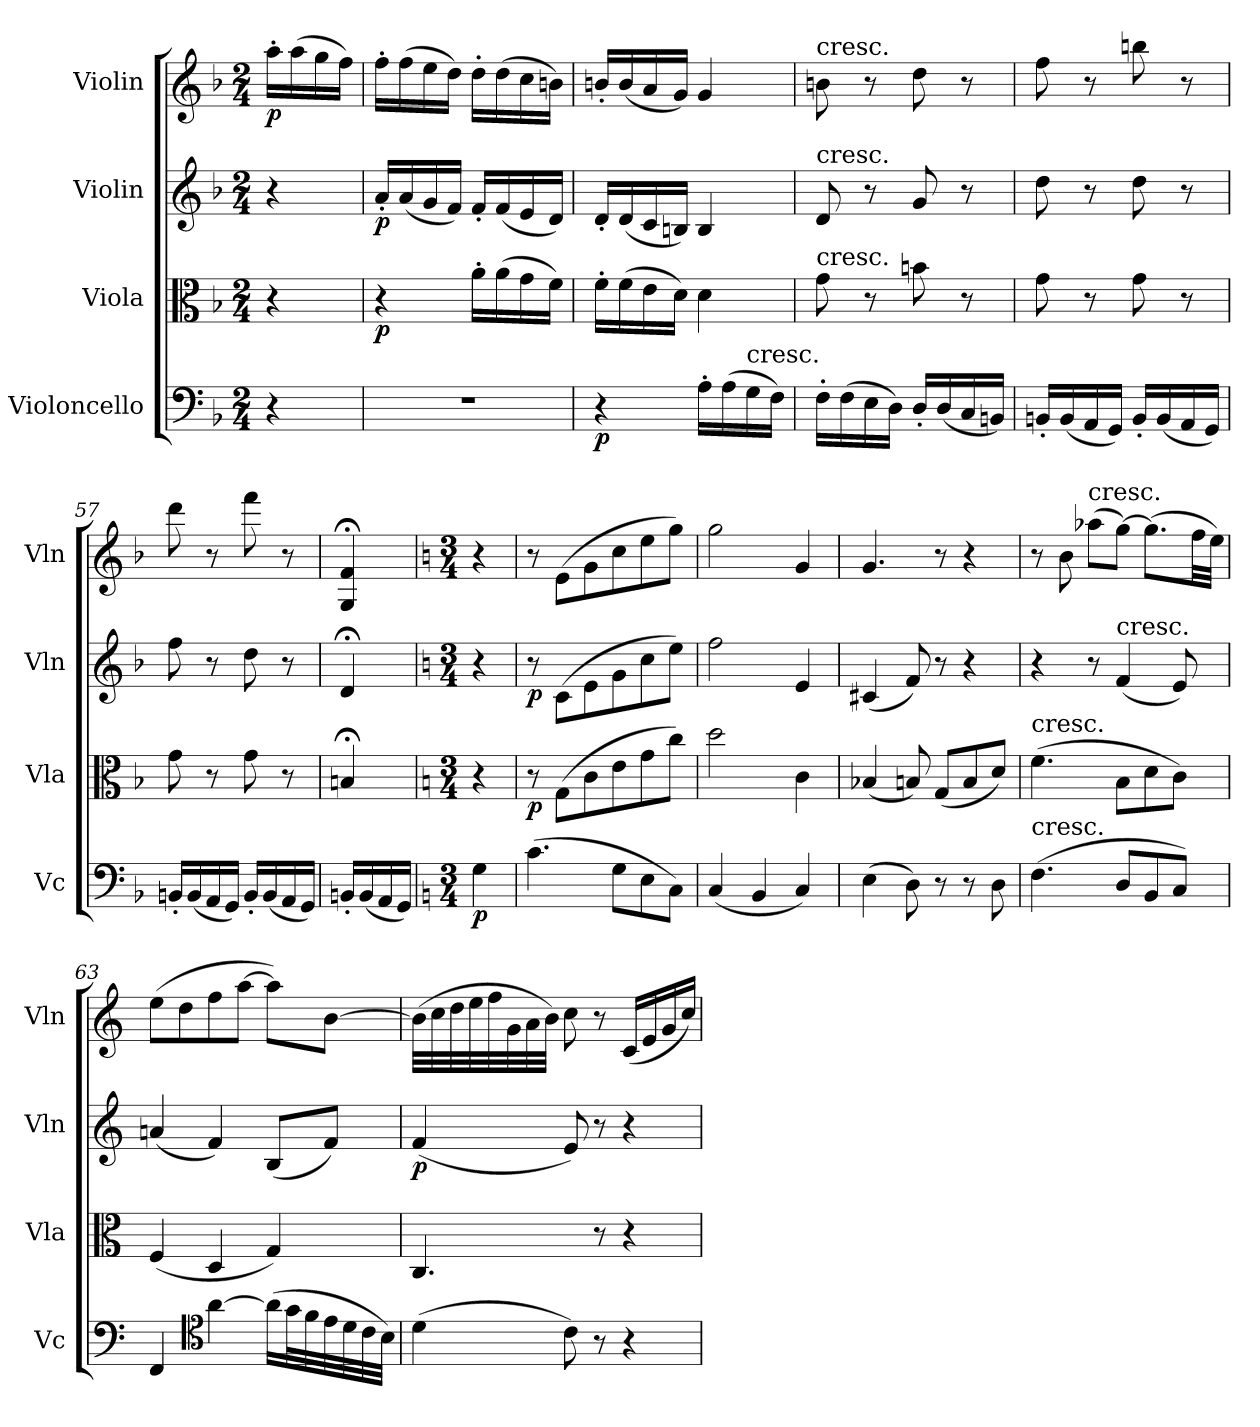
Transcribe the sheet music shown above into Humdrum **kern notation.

**kern	**dynam	**kern	**dynam	**kern	**dynam	**kern	**dynam
*part4	*part4	*part3	*part3	*part2	*part2	*part1	*part1
*staff4	*staff4	*staff3	*staff3	*staff2	*staff2	*staff1	*staff1
*I"Violoncello	*	*I"Viola	*	*I"Violin	*	*I"Violin	*
*I'Vc	*	*I'Vla	*	*I'Vln	*	*I'Vln	*
*clefF4	*	*clefC3	*	*clefG2	*	*clefG2	*
*k[b-]	*	*k[b-]	*	*k[b-]	*	*k[b-]	*
*M2/4	*	*M2/4	*	*M2/4	*	*M2/4	*
=	=	=	=	=	=	=	=
4r	.	4r	.	4r	.	16aa'\LL	p
.	.	.	.	.	.	(16aa\	.
.	.	.	.	.	.	16gg\	.
.	.	.	.	.	.	16ff\JJ)	.
=53	=53	=53	=53	=53	=53	=53	=53
2r	.	4r	p	16a'/LL	p	16ff'\LL	.
.	.	.	.	(16a/	.	(16ff\	.
.	.	.	.	16g/	.	16ee\	.
.	.	.	.	16f/JJ)	.	16dd\JJ)	.
.	.	16a'\LL	.	16f'/LL	.	16dd'\LL	.
.	.	(16a\	.	(16f/	.	(16dd\	.
.	.	16g\	.	16e/	.	16cc\	.
.	.	16f\JJ)	.	16d/JJ)	.	16bn\JJ)	.
=54	=54	=54	=54	=54	=54	=54	=54
4r	p	16f'\LL	.	16d'/LL	.	16bn'/LL	.
.	.	(16f\	.	(16d/	.	(16b/	.
.	.	16e\	.	16c/	.	16a/	.
.	.	16d\JJ)	.	16Bn/JJ)	.	16g/JJ)	.
16A'\LL	.	4d\	.	4B/	.	4g/	.
(16A\	.	.	.	.	.	.	.
!LO:TX:t=cresc.	!	!	!	!	!	!	!
16G\	.	.	.	.	.	.	.
16F\JJ)	.	.	.	.	.	.	.
=55	=55	=55	=55	=55	=55	=55	=55
!	!	!	!	!	!	!LO:TX:t=cresc.	!
!	!	!	!	!LO:TX:t=cresc.	!	!	!
!	!	!LO:TX:t=cresc.	!	!	!	!	!
16F'\LL	.	8g\	.	8d/	.	8bn\	.
(16F\	.	.	.	.	.	.	.
16E\	.	8r	.	8r	.	8r	.
16D\JJ)	.	.	.	.	.	.	.
16D'/LL	.	8bn\	.	8g/	.	8dd\	.
(16D/	.	.	.	.	.	.	.
16C/	.	8r	.	8r	.	8r	.
16BBn/JJ)	.	.	.	.	.	.	.
=56	=56	=56	=56	=56	=56	=56	=56
16BBn'/LL	.	8g\	.	8dd\	.	8ff\	.
(16BB/	.	.	.	.	.	.	.
16AA/	.	8r	.	8r	.	8r	.
16GG/JJ)	.	.	.	.	.	.	.
16BB'/LL	.	8g\	.	8dd\	.	8bbn\	.
(16BB/	.	.	.	.	.	.	.
16AA/	.	8r	.	8r	.	8r	.
16GG/JJ)	.	.	.	.	.	.	.
=57	=57	=57	=57	=57	=57	=57	=57
16BBn'/LL	.	8g\	.	8ff\	.	8ddd\	.
(16BB/	.	.	.	.	.	.	.
16AA/	.	8r	.	8r	.	8r	.
16GG/JJ)	.	.	.	.	.	.	.
16BB'/LL	.	8g\	.	8dd\	.	8fff\	.
(16BB/	.	.	.	.	.	.	.
16AA/	.	8r	.	8r	.	8r	.
16GG/JJ)	.	.	.	.	.	.	.
=58	=58	=58	=58	=58	=58	=58	=58
16BBn'/LL	.	4Bn;</	.	4d;</	.	4G;</ 4f;</	.
(16BB/	.	.	.	.	.	.	.
16AA/	.	.	.	.	.	.	.
16GG/JJ)	.	.	.	.	.	.	.
=	=	=	=	=	=	=	=
*k[]	*	*k[]	*	*k[]	*	*k[]	*
*M3/4	*	*M3/4	*	*M3/4	*	*M3/4	*
*	*	*	*	*	*	*MM80	*
4G\	p	4r	.	4r	.	4r	.
=59	=59	=59	=59	=59	=59	=59	=59
(4.c\	.	8r	p	8r	p	8r	.
.	.	(8G\L	.	(8c\L	.	(8e\L	.
.	.	8c\	.	8e\	.	8g\	.
8G\L	.	8e\	.	8g\	.	8cc\	.
8E\	.	8g\	.	8cc\	.	8ee\	.
8C\J)	.	8cc\J)	.	8ee\J)	.	8gg\J)	.
=60	=60	=60	=60	=60	=60	=60	=60
(4C/	.	2dd\	.	2ff\	.	2gg\	.
4BB/	.	.	.	.	.	.	.
4C/)	.	4c\	.	4e/	.	4g/	.
=61	=61	=61	=61	=61	=61	=61	=61
(4E\	.	(4B-X/	.	(4c#X/	.	4.g/	.
8D\)	.	8Bn/)	.	8f/)	.	.	.
8r	.	(8G/L	.	8r	.	8r	.
8r	.	8B/	.	4r	.	4r	.
8D\	.	8d/J)	.	.	.	.	.
=62	=62	=62	=62	=62	=62	=62	=62
!	!	!LO:TX:t=cresc.	!	!	!	!	!
!LO:TX:t=cresc.	!	!	!	!	!	!	!
(4.F\	.	(4.f\	.	4r	.	8r	.
.	.	.	.	.	.	8b\	.
!	!	!	!	!	!	!LO:TX:t=cresc.	!
.	.	.	.	8r	.	(8aa-X\L	.
!	!	!	!	!LO:TX:t=cresc.	!	!	!
8D/L	.	8B\L	.	(4f/	.	[8gg\J)	.
8BB/	.	8d\	.	.	.	(8.gg\L]	.
8C/J)	.	8c\J)	.	8e/)	.	.	.
.	.	.	.	.	.	32ff\LL	.
.	.	.	.	.	.	32ee\JJJ)	.
=63	=63	=63	=63	=63	=63	=63	=63
4FF/	.	(4F/	.	(4an/	.	(8ee\L	.
.	.	.	.	.	.	8dd\	.
*clefC4	*	*	*	*	*	*	*
[4a\	.	4D/	.	4f/)	.	8ff\	.
.	.	.	.	.	.	[8aa\J	.
(16a\LL]	.	4G/)	.	(8B/L	.	8aa\L])	.
32g\L	.	.	.	.	.	.	.
32f\	.	.	.	.	.	.	.
32e\	.	.	.	8f/J)	.	[8b\J	.
32d\	.	.	.	.	.	.	.
32c\	.	.	.	.	.	.	.
32B\JJJ)	.	.	.	.	.	.	.
=64	=64	=64	=64	=64	=64	=64	=64
(4d\	.	4.C/	.	(4f/	p	(32b\LLL]	.
.	.	.	.	.	.	32cc\	.
.	.	.	.	.	.	32dd\	.
.	.	.	.	.	.	32ee\	.
.	.	.	.	.	.	32ff\	.
.	.	.	.	.	.	32g\	.
.	.	.	.	.	.	32a\	.
.	.	.	.	.	.	32b\JJJ)	.
8c\)	.	.	.	8e/)	.	8cc\	.
8r	.	8r	.	8r	.	8r	.
4r	.	4r	.	4r	.	(16c/LL	.
.	.	.	.	.	.	16e/	.
.	.	.	.	.	.	16g/	.
.	.	.	.	.	.	16cc/JJ)	.
=	=	=	=	=	=	=	=
*-	*-	*-	*-	*-	*-	*-	*-
